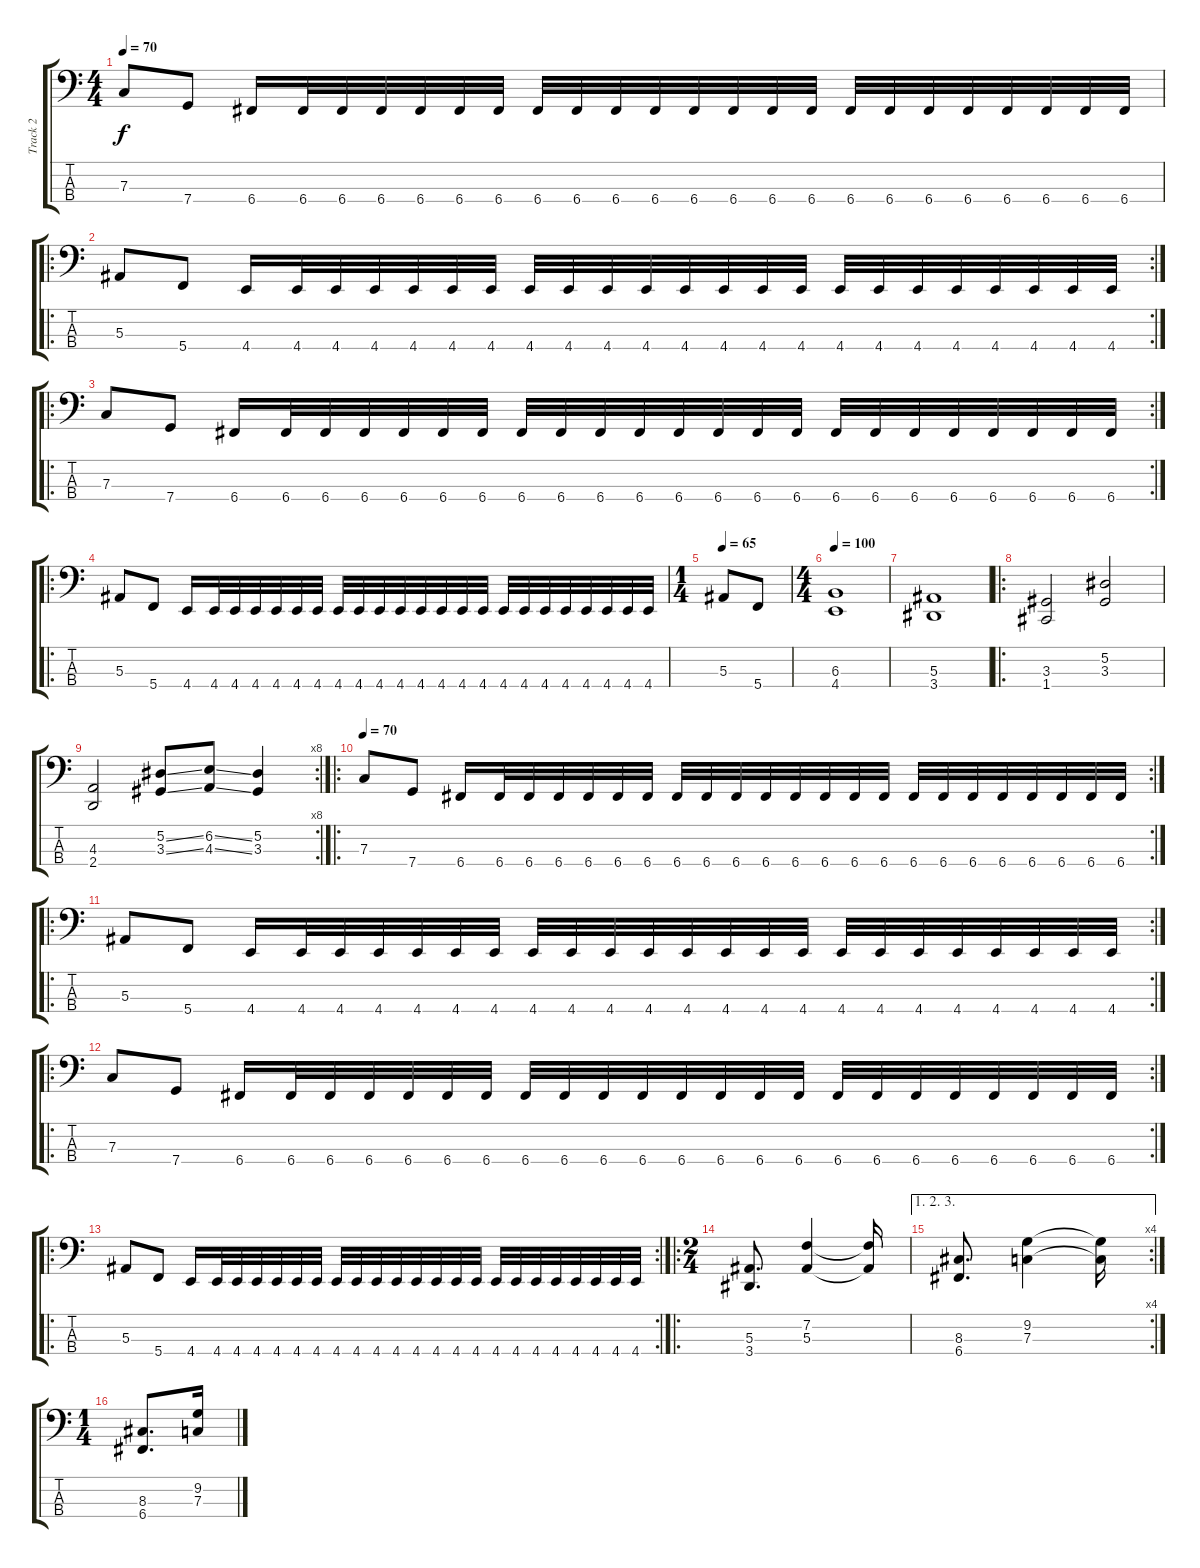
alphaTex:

\track ("Track 2" "Track 2") {instrument electricbassfinger}
\staff {score tabs}
\tuning (Eb2 Bb1 F1 C1) {hide}
\ts (4 4)
\tempo 70
\clef f4
\ks c
7.3.8{dy f} 7.4.8 6.4.16 6.4.32 6.4.32 6.4.32 6.4.32 6.4.32 6.4.32 6.4.32 6.4.32 6.4.32 6.4.32 6.4.32 6.4.32 6.4.32 6.4.32 6.4.32 6.4.32 6.4.32 6.4.32 6.4.32 6.4.32 6.4.32 6.4.32 |
\ro
\rc 2
5.3.8 5.4.8 4.4.16 4.4.32 4.4.32 4.4.32 4.4.32 4.4.32 4.4.32 4.4.32 4.4.32 4.4.32 4.4.32 4.4.32 4.4.32 4.4.32 4.4.32 4.4.32 4.4.32 4.4.32 4.4.32 4.4.32 4.4.32 4.4.32 4.4.32 |
\ro
\rc 2
7.3.8 7.4.8 6.4.16 6.4.32 6.4.32 6.4.32 6.4.32 6.4.32 6.4.32 6.4.32 6.4.32 6.4.32 6.4.32 6.4.32 6.4.32 6.4.32 6.4.32 6.4.32 6.4.32 6.4.32 6.4.32 6.4.32 6.4.32 6.4.32 6.4.32 |
\ro
5.3.8 5.4.8 4.4.16 4.4.32 4.4.32 4.4.32 4.4.32 4.4.32 4.4.32 4.4.32 4.4.32 4.4.32 4.4.32 4.4.32 4.4.32 4.4.32 4.4.32 4.4.32 4.4.32 4.4.32 4.4.32 4.4.32 4.4.32 4.4.32 4.4.32 |
\ts (1 4)
\tempo 65
5.3.8 5.4.8 |
\ts (4 4)
\tempo 100
(6.3 4.4).1 |
(5.3 3.4).1 |
\ro
(3.3 1.4).2 (5.2 3.3).2 |
\rc 8
(4.3 2.4).2 (5.2{ss} 3.3{ss}).8 (6.2{ss} 4.3{ss}).8 (5.2 3.3).4 |
\ro
\rc 2
\tempo 70
7.3.8 7.4.8 6.4.16 6.4.32 6.4.32 6.4.32 6.4.32 6.4.32 6.4.32 6.4.32 6.4.32 6.4.32 6.4.32 6.4.32 6.4.32 6.4.32 6.4.32 6.4.32 6.4.32 6.4.32 6.4.32 6.4.32 6.4.32 6.4.32 6.4.32 |
\ro
\rc 2
5.3.8 5.4.8 4.4.16 4.4.32 4.4.32 4.4.32 4.4.32 4.4.32 4.4.32 4.4.32 4.4.32 4.4.32 4.4.32 4.4.32 4.4.32 4.4.32 4.4.32 4.4.32 4.4.32 4.4.32 4.4.32 4.4.32 4.4.32 4.4.32 4.4.32 |
\ro
\rc 2
7.3.8 7.4.8 6.4.16 6.4.32 6.4.32 6.4.32 6.4.32 6.4.32 6.4.32 6.4.32 6.4.32 6.4.32 6.4.32 6.4.32 6.4.32 6.4.32 6.4.32 6.4.32 6.4.32 6.4.32 6.4.32 6.4.32 6.4.32 6.4.32 6.4.32 |
\ro
\rc 2
5.3.8 5.4.8 4.4.16 4.4.32 4.4.32 4.4.32 4.4.32 4.4.32 4.4.32 4.4.32 4.4.32 4.4.32 4.4.32 4.4.32 4.4.32 4.4.32 4.4.32 4.4.32 4.4.32 4.4.32 4.4.32 4.4.32 4.4.32 4.4.32 4.4.32 |
\ro
\ts (2 4)
(5.3 3.4).8{d} (7.2 5.3).4 (7.2{t} 5.3{t}).16 |
\ae (1 2 3)
\rc 4
(8.3 6.4).8{d} (9.2 7.3).4 (9.2{t} 7.3{t}).16 |
\ts (1 4)
(8.3 6.4).8{d} (9.2 7.3).16
